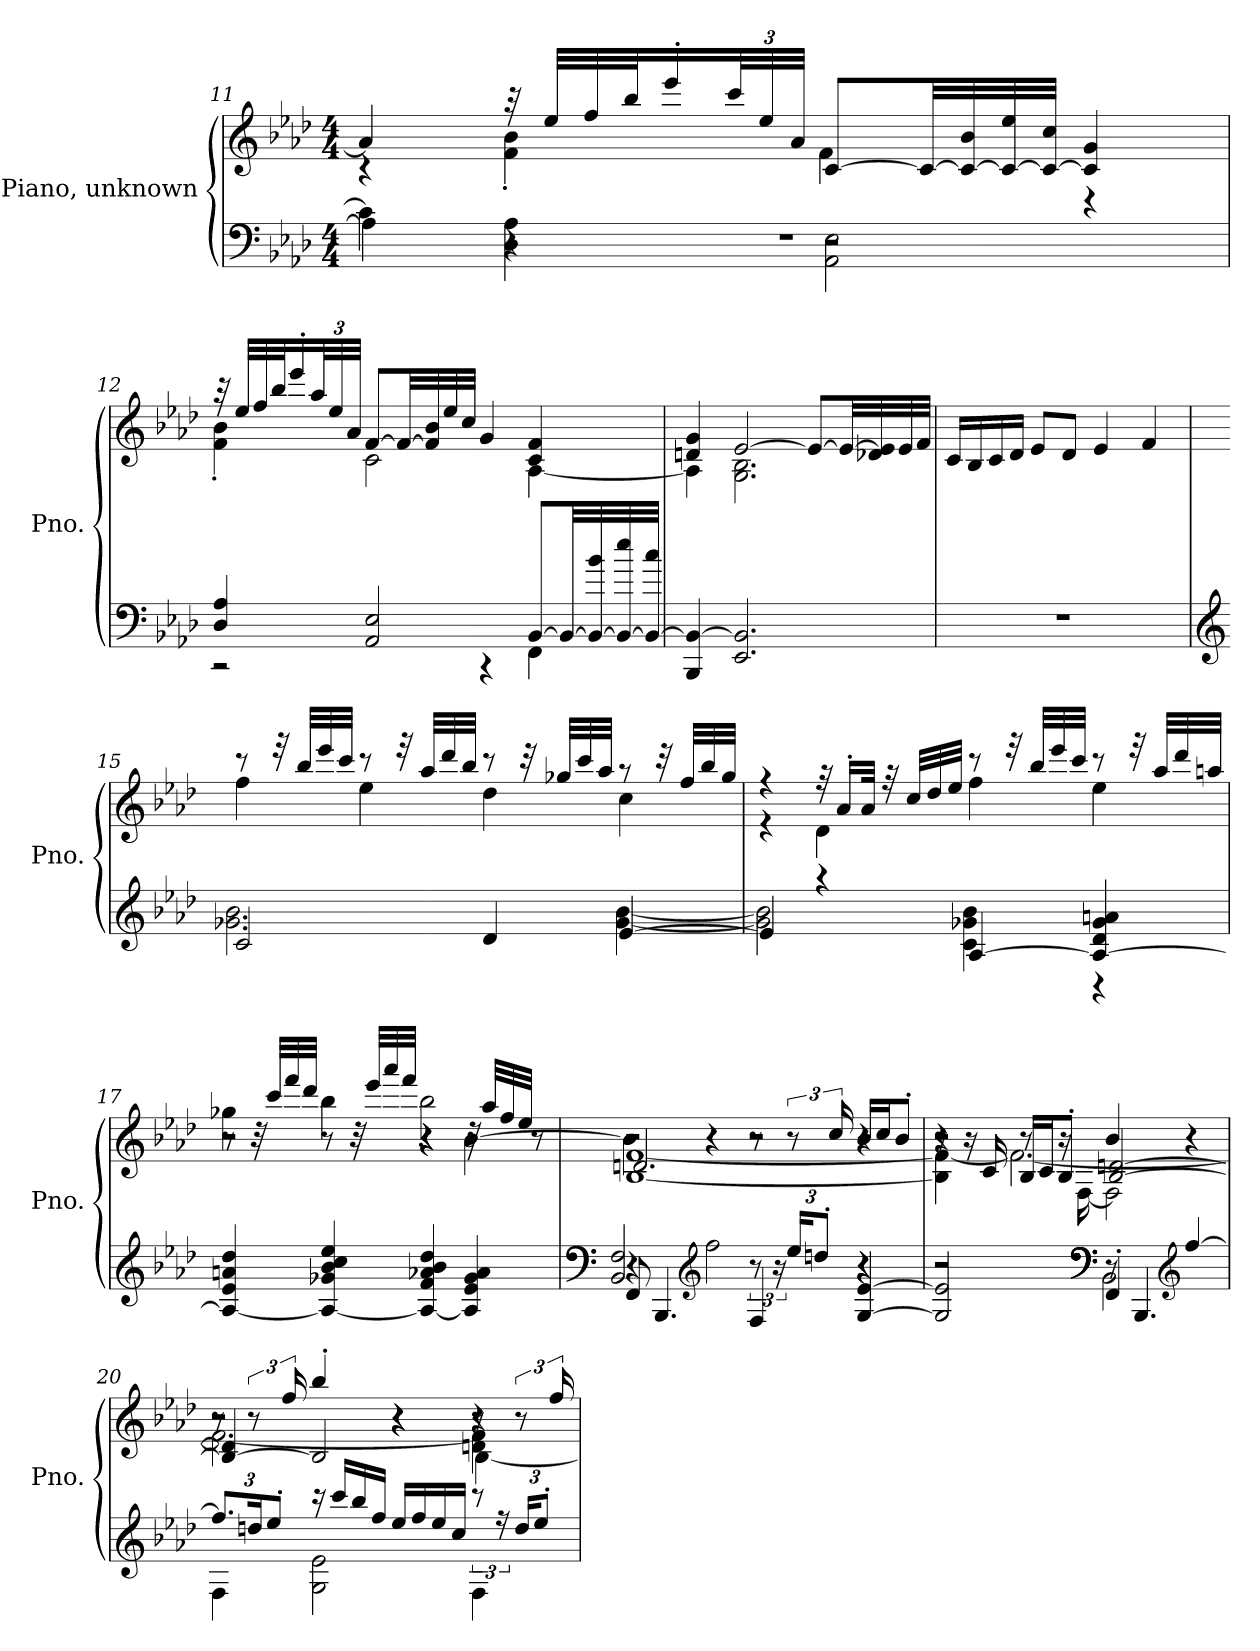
**kern	**kern
*part1	*part1
*staff2	*staff1
*I"Piano, unknown	*
*I'Pno.	*
*clefF4	*clefG2
*k[b-e-a-d-]	*k[b-e-a-d-]
*M4/4	*M4/4
=11	=11
*^	*^
*	*^	*	*
1r	4c\]	4A-\]	4a-/]	4r
.	4D-\ 4A-\	4r	32r	4f\' 4b-\'
.	.	.	32ee-/LLL	.
.	.	.	32ff/	.
.	.	.	32bb-/J	.
.	.	.	16eee-'/	.
*	*	*	*Xbrackettup	*
.	.	.	48ccc/L	.
.	.	.	48ee-/	.
.	.	.	48a-/JJJ	.
.	2AA-\ 2E-\	2r	[8c/L	4f\
.	.	.	32c/LL_	.
.	.	.	32c/_ 32b-/	.
.	.	.	32c/_ 32ee-/	.
.	.	.	32c/_ 32cc/JJJ	.
.	.	.	4c/] 4g/	4r
*	*v	*v	*	*
!!LO:LB:g=z	!!
=12	=12	=12	=12
4D-/ 4A-/	2r	32r	4f\' 4b-\'
.	.	32ee-/LLL	.
.	.	32ff/	.
.	.	32bb-/J	.
.	.	16eee-'/	.
.	.	48aa-/L	.
.	.	48ee-/	.
.	.	48a-/JJJ	.
2AA-/ 2E-/	.	[8f/L	2c\
.	.	32f/LL_	.
.	.	32f/] 32b-/	.
.	.	32ee-/	.
.	.	32cc/JJJ	.
.	4r	4g/	.
[8BB-/L	4FF\	4c/ 4f/	[4A-\
32BB-/LL_	.	.	.
32BB-/_ 32b-/	.	.	.
32BB-/_ 32ee-/	.	.	.
32BB-/_ 32cc/JJJ	.	.	.
*v	*v	*	*
=13	=13	=13
4BBB-/ 4BB-/_	4dn/ 4g/	4A-\]
2.EE-/ 2.BB-/]	[2e-/	2.G\ 2.B-\
.	8e-/L_	.
.	32e-/LL_	.
.	32d-X/ 32e-/]	.
.	32e-/	.
.	32f/JJJ	.
*	*v	*v
=14	=14
1r	16c/LL
.	16B-/
.	16c/
.	16d-/JJ
.	8e-/L
.	8d-/J
.	4e-/
.	4f/
!!LO:PB:g=z
=15	=15
*clefG2	*
*^	*^
2c/	2.g-X\ 2.b-\	8r	4ff\
.	.	32r	.
.	.	32bb-/LLL	.
.	.	32eee-/	.
.	.	32ccc/JJJ	.
.	.	8r	4ee-\
.	.	32r	.
.	.	32aa-/LLL	.
.	.	32ddd-/	.
.	.	32bb-/JJJ	.
4d-/	.	8r	4dd-\
.	.	32r	.
.	.	32gg-X/LLL	.
.	.	32ccc/	.
.	.	32aa-/JJJ	.
[4e-/	[4g-\ [4b-\	8r	4cc\
.	.	32r	.
.	.	32ff/LLL	.
.	.	32bb-/	.
.	.	32gg-/JJJ	.
=16	=16	=16	=16
4e-/]	2g-\] 2b-\]	4r	4r
4r	.	32r	4d-\
.	.	16a-'/LL	.
.	.	32a-/JJk	.
.	.	32r	.
.	.	32cc/LLL	.
.	.	32dd-/	.
.	.	32ee-/JJJ	.
[4A-/	4c\ 4g-X\ 4b-\	8r	4ff\
.	.	32r	.
.	.	32bb-/LLL	.
.	.	32eee-/	.
.	.	32ccc/JJJ	.
4A-/_ 4d-/ 4g-/ 4an/	4r	8r	4ee-\
.	.	32r	.
.	.	32aa-/LLL	.
.	.	32ddd-/	.
.	.	32aan/JJJ	.
*v	*v	*	*
!!LO:LB:g=z
=17	=17	=17
*	*	*^
4A-/_ 4e-/ 4an/ 4dd-/	8r	4gg-X\	2r
.	32r	.	.
.	32ccc/LLL	.	.
.	32fff/	.	.
.	32ddd-/JJJ	.	.
4A-/_ 4g-X/ 4b-/ 4cc/ 4ee-/	8r	4bb-\	.
.	32r	.	.
.	32eee-/LLL	.	.
.	32aaa-/	.	.
.	32fff/JJJ	.	.
4A-/_ 4f/ 4a-X/ 4b-/ 4dd-/	4r	2bb-'\	4r
4A-/] 4e-/ 4g-/ 4a-/	32r	.	[4b-\
.	32aa-/LLL	.	.
.	32ff/	.	.
.	32ee-/JJJ	.	.
.	8r	.	.
*	*v	*v	*v
=18	=18
*clefF4	*
*^	*^
*	*^	*	*^
*	*	*	*	*	*^
8FF/	4r	2BB-/ 2F/	2r	[1B- [1f	2.dn/	4b-\]
4.BBB-/	.	.	.	.	.	.
*clefG2	*	*	*	*	*	*
.	2ff\	.	.	.	.	4r
12r	.	4F/	8r	.	.	2r
24r	.	.	.	.	.	.
*	*	*	*brackettup	*	*	*
24ee-/KL	.	.	12r	.	.	.
12ddn'/J	.	.	.	.	.	.
.	.	.	24cc/	.	.	.
[4G/ [4e-/	4r	4r	16b-/LL	.	4r	.
.	.	.	16cc/J	.	.	.
.	.	.	8b-'/J	.	.	.
!!LO:LB:g=z	!!	!!	!!
=19	=19	=19	=19	=19	=19	=19
2G/] 2e-/]	2r	2r	8r	4B-\] 4f\_	2r	4r
.	.	.	16r	.	.	.
.	.	.	16c/	.	.	.
.	.	.	16B-/LL	2.f\_	.	8r
.	.	.	16c/J	.	.	.
.	.	.	8B-'/J	.	.	16r
.	.	.	.	.	.	[16F\
*clefF4	*	*	*	*	*	*
4FF'/	2BB-\	8r	4b-/	.	[2B-/ [2dn/	2F\]
.	.	4.BBB-/	.	.	.	.
*clefG2	*	*	*	*	*	*
[4ff/	.	.	4r	.	.	.
*v	*v	*v	*	*	*	*
=20	=20	=20	=20	=20
*Xbrackettup	*	*	*	*
*^	*	*	*	*
12.ff/L]	4F\	8r	2.f\_	4B-/_ 4d/]	2r
24ddn/K	.	12r	.	.	.
12ee-'/J	.	.	.	.	.
.	.	24ff/	.	.	.
16r	2G\ 2e-\	4bb-'/	.	2B-/]	.
16ccc/LL	.	.	.	.	.
16bb-/	.	.	.	.	.
16ff/JJ	.	.	.	.	.
16ee-/LL	.	4r	.	.	4r
16ff/	.	.	.	.	.
16ee-/	.	.	.	.	.
16cc/JJ	.	.	.	.	.
*brackettup	*	*	*	*	*
12r	4F\	8r	4dn\ 4f\]	4r	[4B-\
24r	.	.	.	.	.
24dd/KL	.	12r	.	.	.
12ee-'/J	.	.	.	.	.
.	.	24ff/	.	.	.
*v	*v	*	*	*	*
*	*v	*v	*v	*v
=	=
*-	*-
